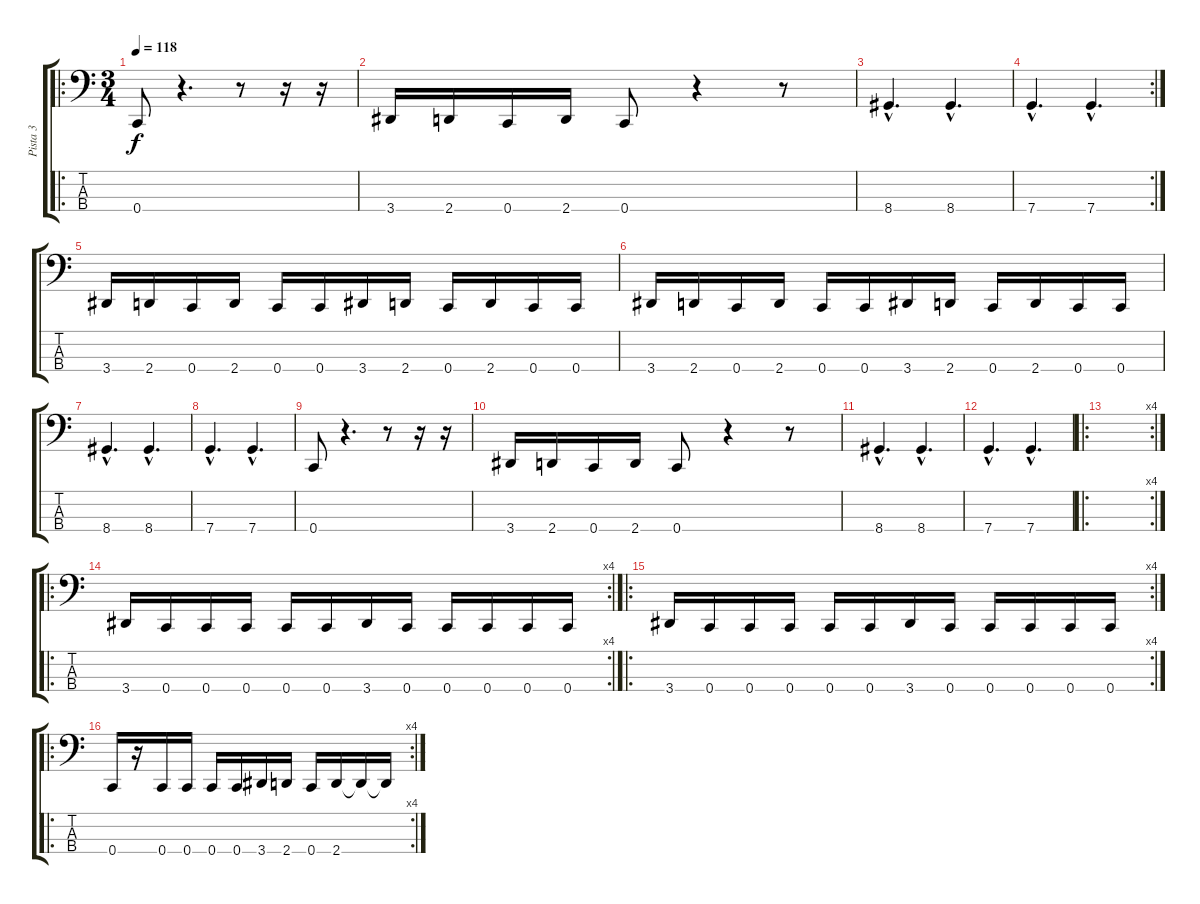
\track ("Pista 3" "Pista 3") {instrument electricbassfinger}
\staff {score tabs}
\tuning (F2 C2 G1 C1) {hide}
\ro
\ts (3 4)
\tempo 118
\clef f4
\ks c
0.4.8{dy f} r.4{d} r.8 r.16 r.16 |
3.4.16 2.4.16 0.4.16 2.4.16 0.4.8 r.4 r.8 |
8.4{hac}.4{d} 8.4{hac}.4{d} |
\rc 2
7.4{hac}.4{d} 7.4{hac}.4{d} |
3.4.16 2.4.16 0.4.16 2.4.16 0.4.16 0.4.16 3.4.16 2.4.16 0.4.16 2.4.16 0.4.16 0.4.16 |
3.4.16 2.4.16 0.4.16 2.4.16 0.4.16 0.4.16 3.4.16 2.4.16 0.4.16 2.4.16 0.4.16 0.4.16 |
8.4{hac}.4{d} 8.4{hac}.4{d} |
7.4{hac}.4{d} 7.4{hac}.4{d} |
0.4.8 r.4{d} r.8 r.16 r.16 |
3.4.16 2.4.16 0.4.16 2.4.16 0.4.8 r.4 r.8 |
8.4{hac}.4{d} 8.4{hac}.4{d} |
7.4{hac}.4{d} 7.4{hac}.4{d} |
\ro
\rc 4
|
\ro
\rc 4
3.4.16 0.4.16 0.4.16 0.4.16 0.4.16 0.4.16 3.4.16 0.4.16 0.4.16 0.4.16 0.4.16 0.4.16 |
\ro
\rc 4
3.4.16 0.4.16 0.4.16 0.4.16 0.4.16 0.4.16 3.4.16 0.4.16 0.4.16 0.4.16 0.4.16 0.4.16 |
\ro
\rc 4
0.4.16 r.16 0.4.16 0.4.16 0.4.16 0.4.16 3.4.16 2.4.16 0.4.16 2.4.16 2.4{t}.16 2.4{t}.16
